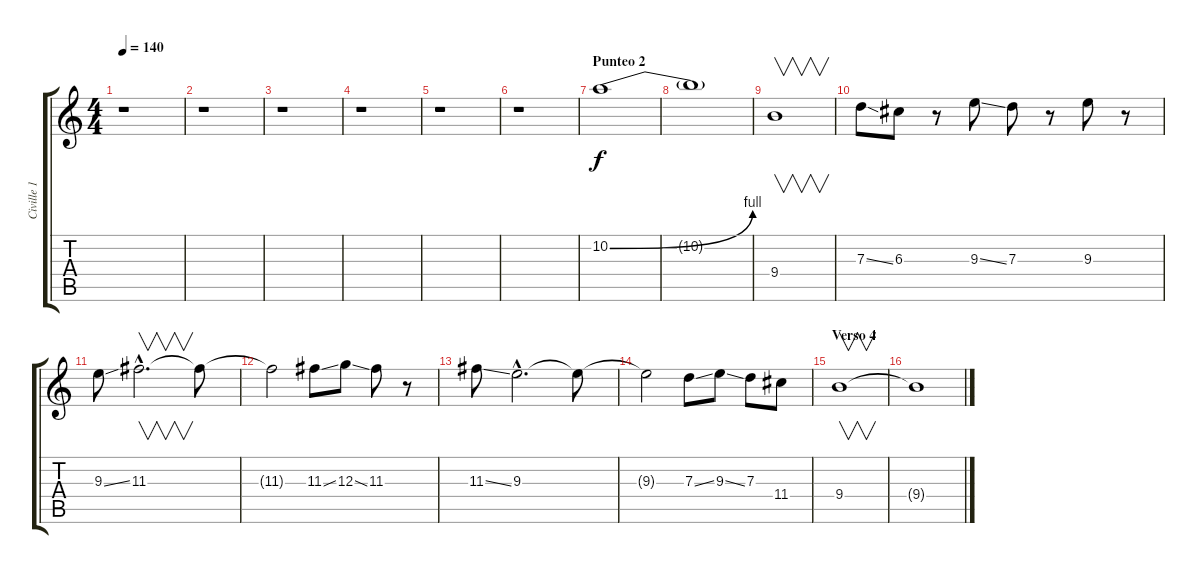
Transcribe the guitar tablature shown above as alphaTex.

\track ("Civille 1" "Civille 1") {instrument distortionguitar}
\staff {score tabs}
\tuning (E4 B3 G3 D3 A2 E2) {hide}
\ts (4 4)
\tempo 140
\clef g2
\ks c
r.1{dy f} |
r.1 |
r.1 |
r.1 |
r.1 |
r.1 |
\section ("" "Punteo 2")
10.2{be (bend 0 0 60 4)}.1 |
10.2{t}.1 |
9.4.1{v} |
7.3{ss}.8 6.3.8 r.8 9.3{ss}.8 7.3.8 r.8 9.3.8 r.8 |
9.3{ss}.8 11.3{hac}.2{v d} 11.3{t}.8 |
11.3{t}.2 11.3{ss}.8 12.3{ss}.8 11.3.8 r.8 |
11.3{ss}.8 9.3{hac}.2{d} 9.3{t}.8 |
9.3{t}.2 7.3{ss}.8 9.3{ss}.8 7.3.8 11.4.8 |
\section ("" "Verso 4")
9.4.1{v} |
9.4{t}.1
